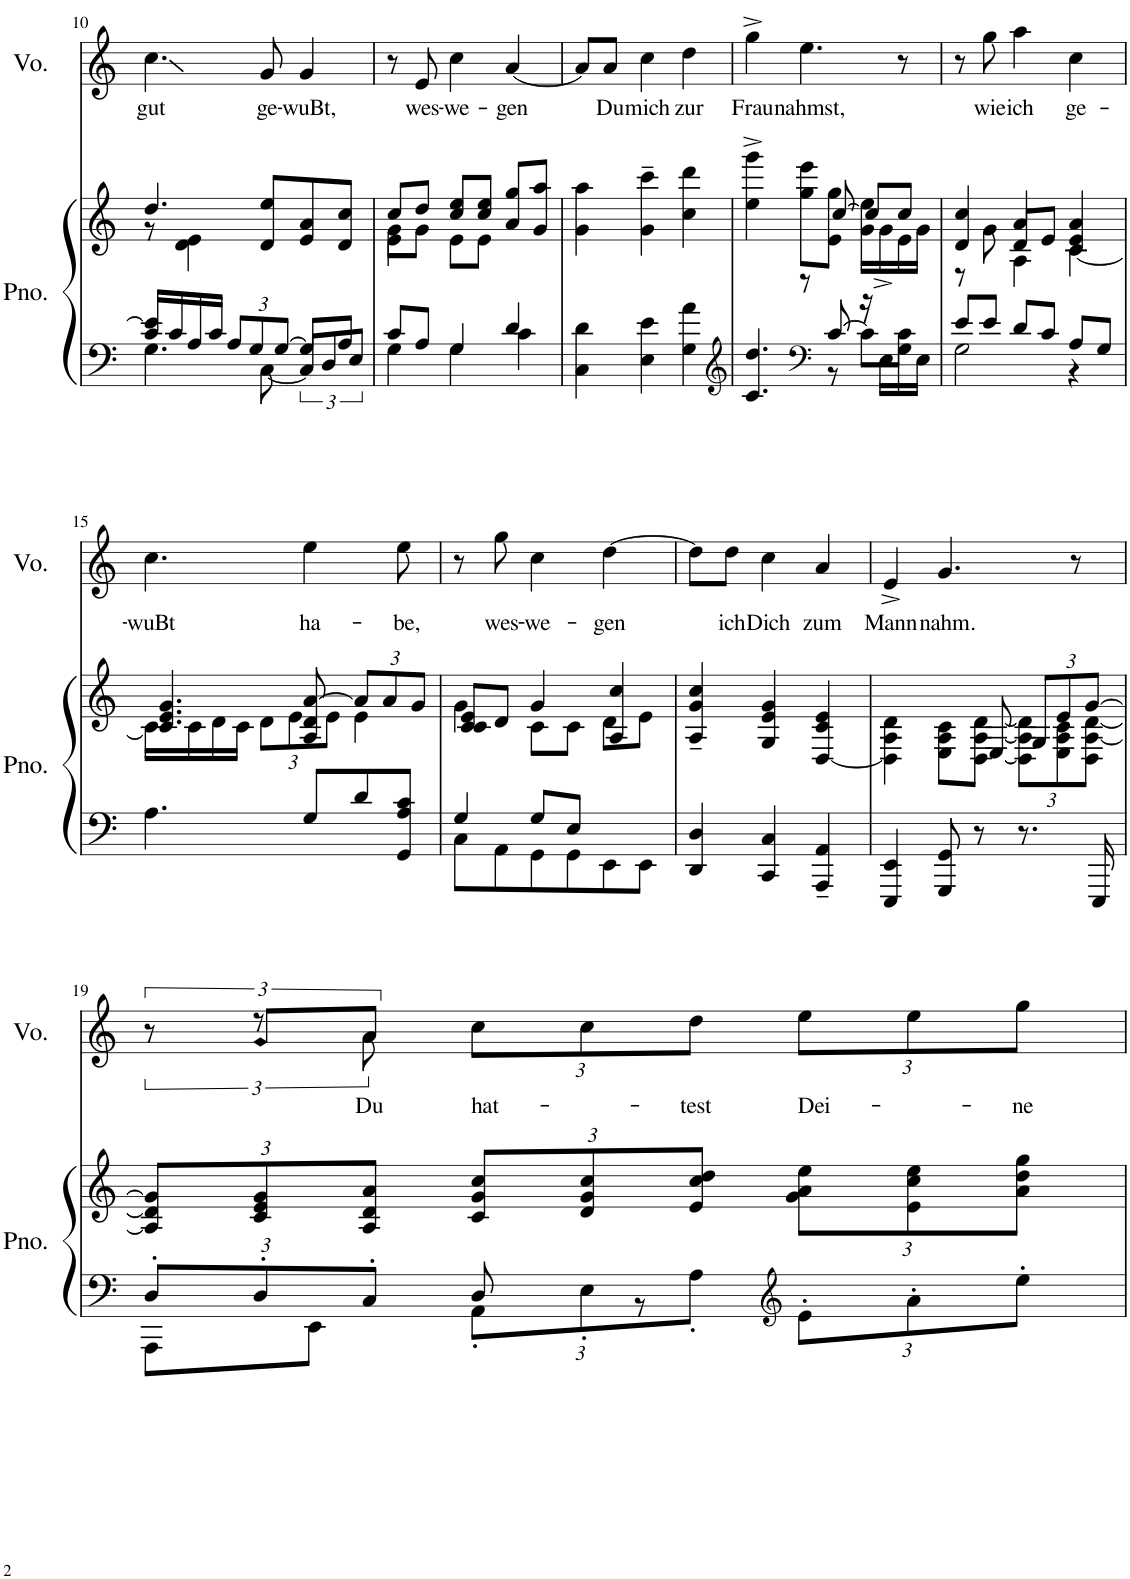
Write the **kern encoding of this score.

**kern	**kern	**kern	**text
*part2	*part2	*part1	*part1
*staff3	*staff2	*staff1	*staff1
*I"Piano	*	*I"Voz	*
*I'Pno.	*	*I'Vo.	*
!!LO:PB:g=z
*clefF4	*clefG2	*clefG2	*
*k[]	*k[]	*k[]	*
*M3/4	*M3/4	*M3/4	*
=10	=10	=10	=10
*^	*^	*	*
*	*^	*	*	*	*
!	!	!	!	!	!	!LO:LY:b
16c/ 16e/]LL	4.G\	4.ryy	4.dd/	8r	4.cc\	gut
16c/	.	.	.	.	.	.
16A/	.	.	.	4d\ 4e\	.	.
16c/JJ	.	.	.	.	.	.
*Xbrackettup	*	*	*	*	*	*
12A/L	.	.	.	.	.	.
12G/	.	.	.	.	.	.
!	!	!	!	!	!	!LO:LY:b
.	4.ryy	[8C\	8d/ 8ee/L	4.ryy	8g/	ge-
[12G/J	.	.	.	.	.	.
*	*	*brackettup	*	*	*	*
!	!	!	!	!	!	!LO:LY:b
8G/L]	.	12C/L]	8e/ 8a/	.	4g/	-wuBt,
.	.	12D/	.	.	.	.
8A/J	.	.	8d/ 8cc/J	.	.	.
.	.	12E/J	.	.	.	.
=11	=11	=11	=11	=11	=11	=11
*	*	*	*	*^	*	*
8c/L	4G\	2ryy	8cc/L	8g\L	4e\	8r	.
!	!	!	!	!	!	!	!LO:LY:b
8A/J	.	.	8dd/J	8g\J	.	8e/	wes-
!	!	!	!	!	!	!	!LO:LY:b
4G/	4G\	.	8cc/ 8ee/L	8e\L	2ryy	4cc\	-we-
.	.	.	8cc/ 8ee/J	8e\J	.	.	.
!	!	!	!	!	!	!	!LO:LY:b
4d/	4ryy	4c\	8a/ 8gg/L	4ryy	.	[4a/	-gen
.	.	.	8g/ 8aa/J	.	.	.	.
*v	*v	*v	*	*	*	*	*
*	*v	*v	*v	*	*
=12	=12	=12	=12
4C\ 4d\	4g\ 4aa\	8a/L]	.
!	!	!	!LO:LY:b
.	.	8a/J	Du
!	!	!	!LO:LY:b
4E\ 4e\	4g\~ 4ccc\~	4cc\	mich
!	!	!	!LO:LY:b
4G\ 4a\	4cc\ 4ddd\	4dd\	zur
=13	=13	=13	=13
*clefG2	*	*	*
*^	*^	*	*
!	!	!	!	!	!LO:LY:b
4.c/ 4.dd/	4.ryy	4ee\^ 4ggg\^	4ryy	4gg^\	Frau
!	!	!	!	!	!LO:LY:b
.	.	8gg\ 8eee\L	8r	4.ee\	nahmst,
*clefF4	*	*	*	*	*
[8c/	8r	8e\ 8gg\J	[8cc/	.	.
16r	8c\L]	16g\ 16ee\LL	8cc/L]	.	.
16E\LL	.	16g^\	.	.	.
16G\	8c\J	16e\	8cc/J	8r	.
16E\JJ	.	16g\JJ	.	.	.
=14	=14	=14	=14	=14	=14
*	*	*	*^	*	*
8e/L	2G\	4d/ 4cc/	4ryy	8r	8r	.
!	!	!	!	!	!	!LO:LY:b
8e/J	.	.	.	8g\	8gg\	wie
!	!	!	!	!	!	!LO:LY:b
8d/L	.	4a/	8d/L	4A\	4aa\	ich
8c/J	.	.	8e/J	.	.	.
!	!	!	!	!	!	!LO:LY:b
8A/L	4r	4c/ 4e/ 4a/	4ryy	[4c\	4cc\	ge-
8G/J	.	.	.	.	.	.
*v	*v	*	*	*	*	*
*	*	*v	*v	*	*
!!LO:LB:g=z
=15	=15	=15	=15	=15
!	!	!	!	!LO:LY:b
4.A\	4.c/ 4.e/ 4.g/	16c\LL]	4.cc\	-wuBt
.	.	16c\	.	.
.	.	16d\	.	.
.	.	16c\JJ	.	.
*	*	*Xbrackettup	*	*
.	.	12d\L	.	.
.	.	12e\	.	.
!	!	!	!	!LO:LY:b
8G/L	8A/ 8d/ [8a/	.	4ee\	ha-
.	.	12e\J	.	.
8d/	12a/L]	4e\	.	.
.	12a/	.	.	.
!	!	!	!	!LO:LY:b
8GG/ 8A/ 8c/J	.	.	8ee\	-be,
.	12g/J	.	.	.
=16	=16	=16	=16	=16
*^	*	*	*	*
4G/	8C\L	4g\	8c/ 8c/ 8e/L	8r	.
!	!	!	!	!	!LO:LY:b
.	8AA\	.	8d/J	8gg\	wes-
!	!	!	!	!	!LO:LY:b
8G/L	8GG\	4g/	8c\L	4cc\	-we-
8E/J	8GG\	.	8c\J	.	.
!	!	!	!	!	!LO:LY:b
4ryy	8EE\	4A/ 4cc/	8d\L	[4dd\	-gen
.	8EE\J	.	8e\J	.	.
*v	*v	*	*	*	*
*	*v	*v	*	*
=17	=17	=17	=17
4DD/ 4D/	4A/~ 4g/~ 4cc/~	8dd\L]	.
!	!	!	!LO:LY:b
.	.	8dd\J	ich
!	!	!	!LO:LY:b
4CC/ 4C/	4G/ 4e/ 4g/	4cc\	Dich
!	!	!	!LO:LY:b
4AAA/~ 4AA/~	[4D/ 4c/ 4e/	4a/	zum
=18	=18	=18	=18
*	*^	*	*
!	!	!	!	!LO:LY:b
4EEE/ 4EE/	4A\ 4d\	4D\]	4e^/	Mann
!	!	!	!	!LO:LY:b
8GGG/ 8GG/	8E\ 8A\ 8c\L	8ryy	4.g/	nahm.
8r	[8D\ [8A\ [8d\J	8E/	.	.
8.r	12D\] 12A\] 12d\]L	12G/L	.	.
.	12E\ 12A\ 12c\	12e/	.	.
.	.	.	8r	.
.	12D\ [12A\ [12d\J	[12g/J	.	.
16EEE/	.	.	.	.
*	*v	*v	*	*
!!LO:LB:g=z
=19	=19	=19	=19
*Xbrackettup	*	*	*
*^	*	*^	*
12D'/L	8AAA\L	12A/] 12d/] 12g/]L	12r	12ryy	.
12D'/	.	12c/ 12e/ 12g/	12r	12g/L	.
.	8EE\J	.	.	.	.
!	!	!	!	!	!LO:LY:b
12C'/J	.	12A/ 12d/ 12a/J	12a\	12a/J	Du
*	*	*	*Xbrackettup	*	*
!	!	!	!	!	!LO:LY:b
12AA'\L	8D/	12c/ 12g/ 12cc/L	12cc\L	2ryy	hat-
12E'\	.	12d/ 12g/ 12cc/	12cc\	.	.
.	8r	.	.	.	.
!	!	!	!	!	!LO:LY:b
12A'\J	.	12e/ 12cc/ 12dd/J	12dd\J	.	-test
*clefG2	*	*	*	*	*
!	!	!	!	!	!LO:LY:b
12e'\L	4ryy	12g\ 12a\ 12ee\L	12ee\L	.	Dei-
12a'\	.	12e\ 12cc\ 12ee\	12ee\	.	.
!	!	!	!	!	!LO:LY:b
12ee'\J	.	12a\ 12dd\ 12gg\J	12gg\J	.	-ne
*v	*v	*	*v	*v	*
=	=	=	=
*-	*-	*-	*-
